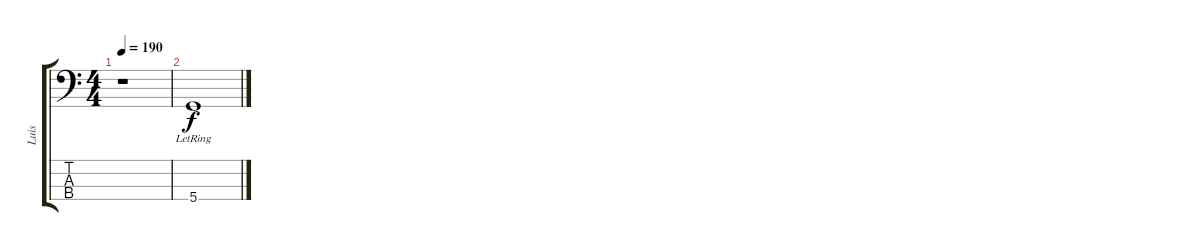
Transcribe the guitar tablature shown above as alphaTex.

\track ("Luis" "Luis") {instrument electricbasspick}
\staff {score tabs}
\tuning (G2 D2 A1 D1) {hide}
\ts (4 4)
\tempo 190
\clef f4
\ks c
r.1{dy f} |
5.4{lr}.1
